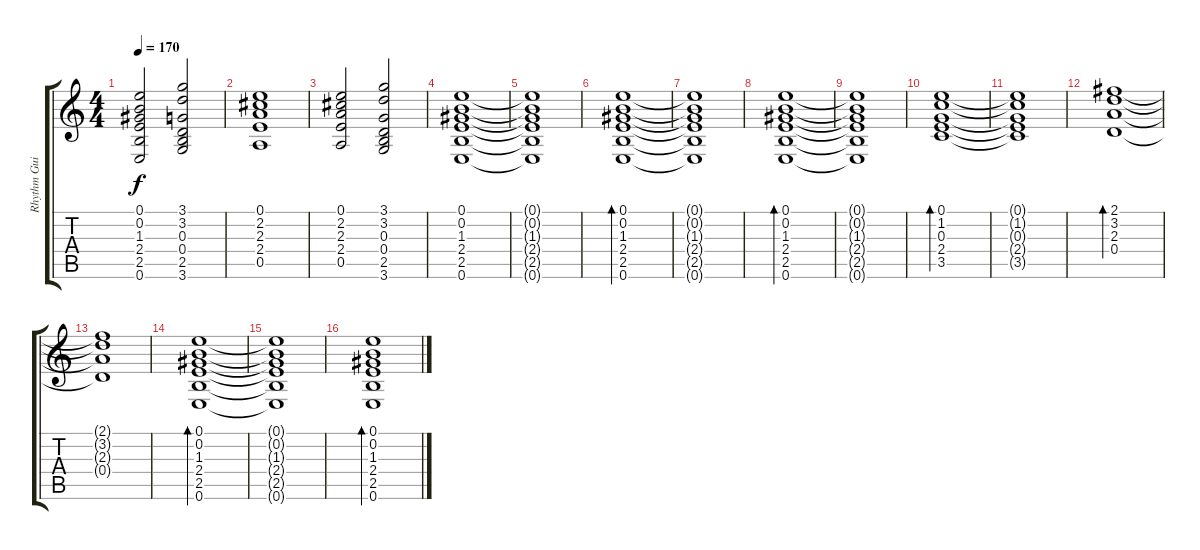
\track ("Rhythm Guitar" "Rhythm Gui") {instrument acousticguitarsteel}
\staff {score tabs}
\tuning (E4 B3 G3 D3 A2 E2) {hide}
\ts (4 4)
\tempo 170
\clef g2
\ks c
(0.1 0.2 1.3 2.4 2.5 0.6).2{dy f} (3.1 3.2 0.3 0.4 2.5 3.6).2 |
(0.1 2.2 2.3 2.4 0.5).1 |
(0.1 2.2 2.3 2.4 0.5).2 (3.1 3.2 0.3 0.4 2.5 3.6).2 |
(0.1 0.2 1.3 2.4 2.5 0.6).1 |
(0.1{t} 0.2{t} 1.3{t} 2.4{t} 2.5{t} 0.6{t}).1 |
(0.1 0.2 1.3 2.4 2.5 0.6).1{bd 120} |
(0.1{t} 0.2{t} 1.3{t} 2.4{t} 2.5{t} 0.6{t}).1 |
(0.1 0.2 1.3 2.4 2.5 0.6).1{bd 120} |
(0.1{t} 0.2{t} 1.3{t} 2.4{t} 2.5{t} 0.6{t}).1 |
(0.1 1.2 0.3 2.4 3.5).1{bd 120} |
(0.1{t} 1.2{t} 0.3{t} 2.4{t} 3.5{t}).1 |
(2.1 3.2 2.3 0.4).1{bd 120} |
(2.1{t} 3.2{t} 2.3{t} 0.4{t}).1 |
(0.1 0.2 1.3 2.4 2.5 0.6).1{bd 120} |
(0.1{t} 0.2{t} 1.3{t} 2.4{t} 2.5{t} 0.6{t}).1 |
(0.1 0.2 1.3 2.4 2.5 0.6).1{bd 120}
